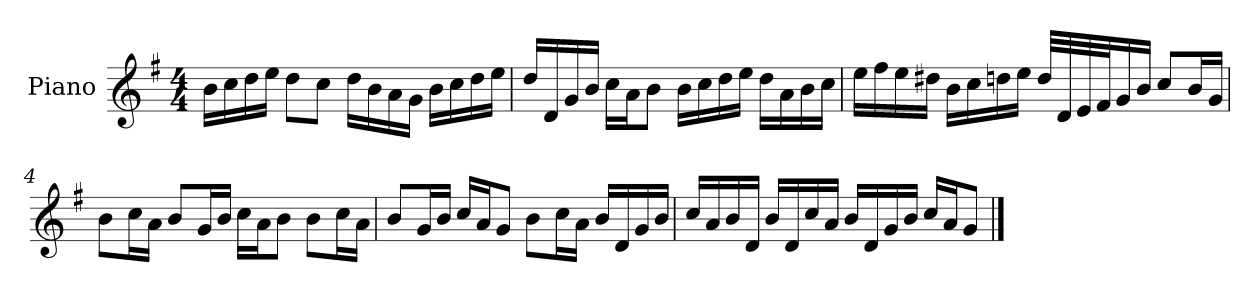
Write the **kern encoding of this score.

**kern
*part1
*staff1
*I"Piano
*I'P-no
*clefG2
*k[f#]
*M4/4
*MM90
=1
16b\LL
16cc\
16dd\
16ee\JJ
8dd\L
8cc\J
16dd\LL
16b\
16a\
16g\JJ
16b\LL
16cc\
16dd\
16ee\JJ
=2
16dd/LL
16d/
16g/
16b/JJ
16cc\LL
16a\J
8b\J
16b\LL
16cc\
16dd\
16ee\JJ
16dd\LL
16a\
16b\
16cc\JJ
!!LO:LB:g=z
=3
16ee\LL
16ff#\
16ee\
16dd#X\JJ
16b\LL
16cc\
16ddn\
16ee\JJ
32dd/LLL
32d/
32e/
32f#/J
16g/
16b/JJ
8cc/L
16b/L
16g/JJ
=4
8b\L
16cc\L
16a\JJ
8b/L
16g/L
16b/JJ
16cc\LL
16a\J
8b\J
8b\L
16cc\L
16a\JJ
=5
8b/L
16g/L
16b/JJ
16cc/LL
16a/J
8g/J
8b\L
16cc\L
16a\JJ
16b/LL
16d/
16g/
16b/JJ
!!LO:LB:g=z
=6
16cc/LL
16a/
16b/
16d/JJ
16b/LL
16d/
16cc/
16a/JJ
16b/LL
16d/
16g/
16b/JJ
16cc/LL
16a/J
8g/J
==
*-
